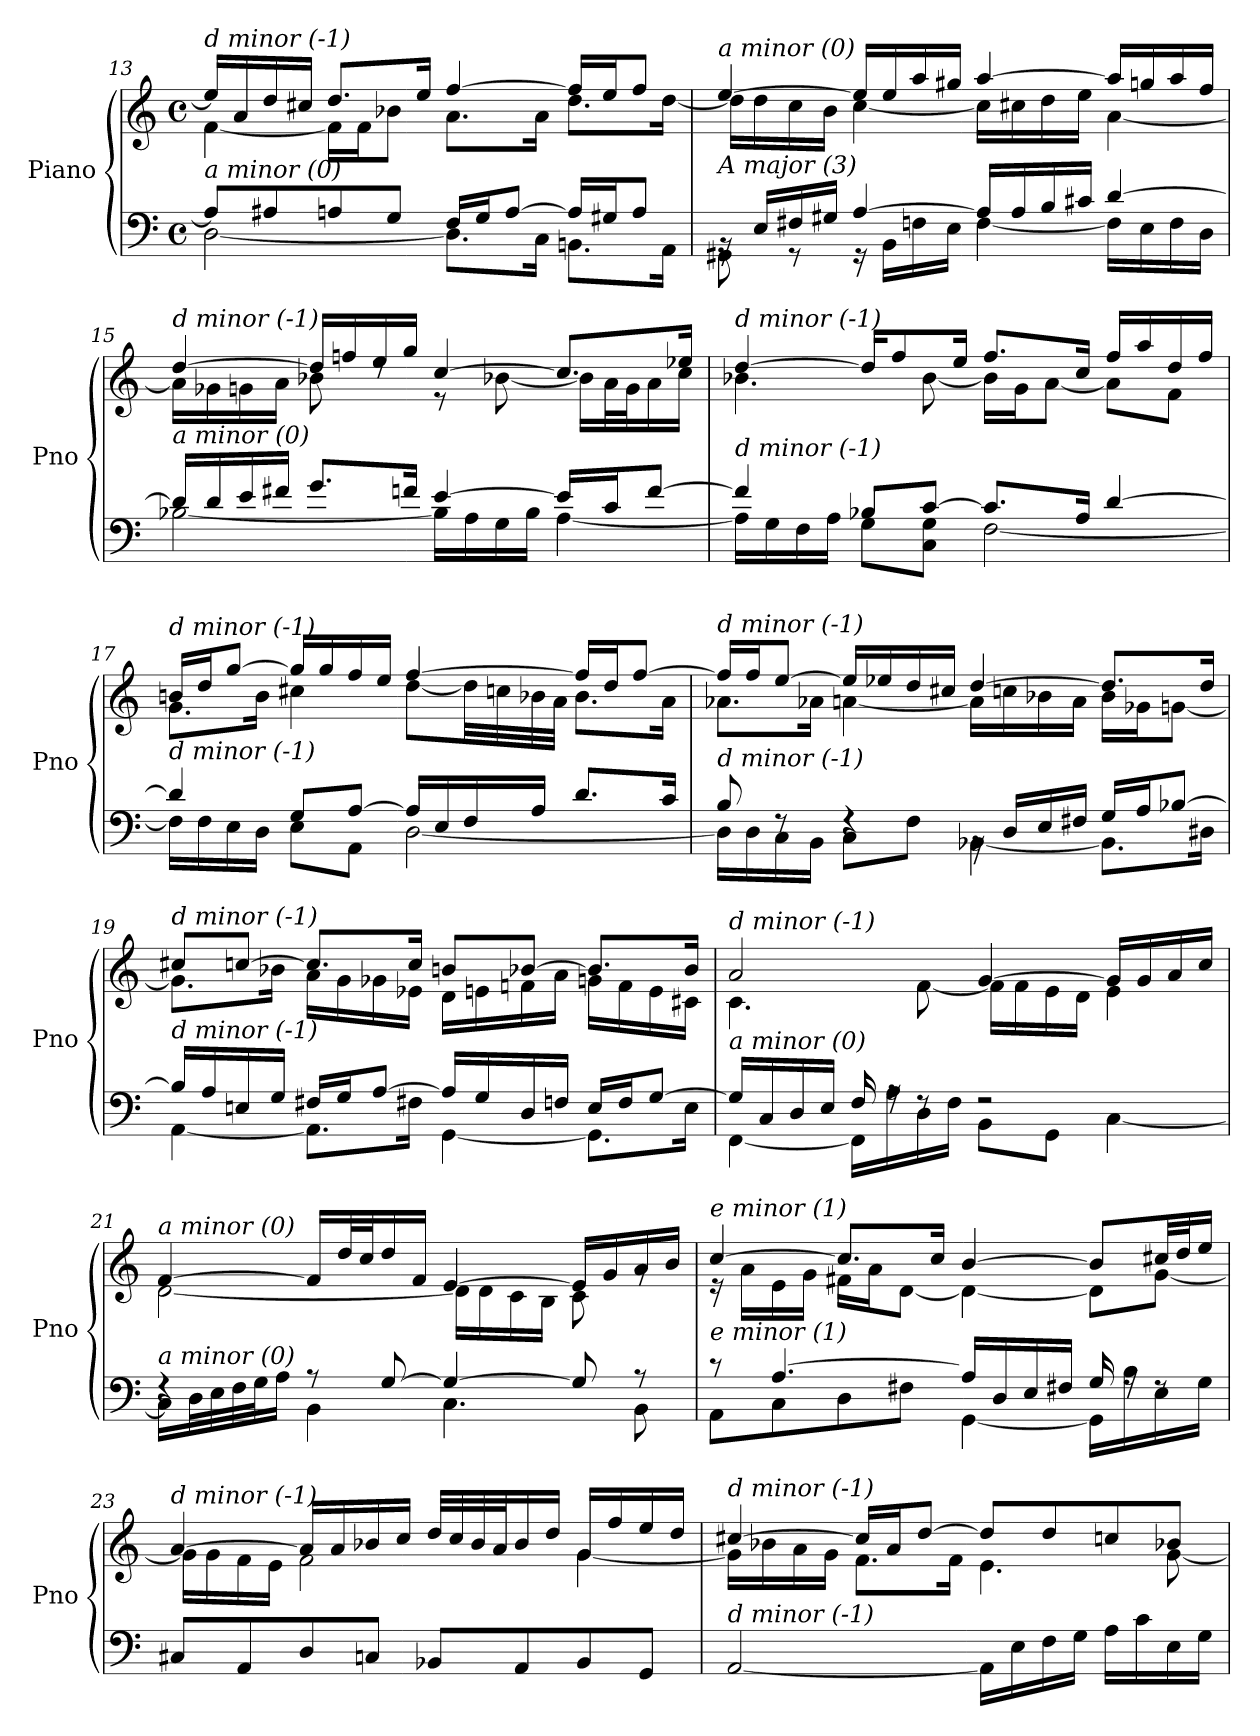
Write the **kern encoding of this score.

**kern	**kern
*part1	*part1
*staff2	*staff1
*I"Piano	*
*I'Pno	*
*clefF4	*clefG2
*k[]	*k[]
*M4/4	*M4/4
*met(c)	*met(c)
=13	=13
*^	*^
!	!	!LO:TX:i:t=d minor (-1)	!
!LO:TX:i:t=a minor (0)	!	!	!
8A/L]	[2D\	16ee/LL]	[4f\
.	.	16a/	.
8A#Xi/	.	16dd/	.
.	.	16cc#X/JJ	.
8A/	.	8.dd/L	16f\LL]
.	.	.	16f\J
8G/J	.	.	8b-X\J
.	.	16ee/Jk	.
16F/LL	8.D\L]	[4ff/	8.a\L
16G/J	.	.	.
[8A/J	.	.	.
.	16C\Jk	.	16a\Jk
16A/LL]	8.BBn\L	16ff/LL]	8.dd\L
16G#X/J	.	16ee/J	.
8A/J	.	8ff/J	.
.	16AA\Jk	.	[16dd\Jk
!!LO:LB:g=z	!!
=14	=14	=14	=14
!	!	!LO:TX:i:t=a minor (0)	!
!LO:TX:i:t=A major (3)	!	!	!
16rBB	8GG#X\	[4ee/	16dd\LL]
16E/LL	.	.	16dd\
16F#X/	8r	.	16cc\
16G#X/JJ	.	.	16b\JJ
[4A/	16r	16ee/LL]	[4cc\
.	16BB\LL	16ee/	.
.	16Fn\	16aa/	.
.	16E\JJ	16gg#X/JJ	.
16A/LL]	[4F\	[4aa/	16cc\LL]
16A/	.	.	16cc#X\
16B/	.	.	16dd\
16c#X/JJ	.	.	16ee\JJ
[4d/	16F\LL]	16aa/LL]	[4a\
.	16E\	16ggn/	.
.	16F\	16aa/	.
.	16D\JJ	16ff/JJ	.
=15	=15	=15	=15
!	!	!LO:TX:i:t=d minor (-1)	!
!LO:TX:i:t=a minor (0)	!	!	!
16d/LL]	[2B-X\	[4dd/	16a\LL]
16d/	.	.	16g-Xi\
16e/	.	.	16g\
16f#X/JJ	.	.	16a\JJ
8.g/L	.	16dd/LL]	8b-X\
.	.	16ffn/	.
.	.	16ee/	8rdd
16fn/Jk	.	16gg/JJ	.
[4e/	16B-\LL]	[4cc/	8r
.	16A\	.	.
.	16G\	.	[8b-X\
.	16B-\JJ	.	.
16e/LL]	[4A\	8.cc/L]	16b-\LL]
16c/J	.	.	32a\L
.	.	.	32g\J
[8f/J	.	.	16a\
.	.	16ee-X/Jk	16cc\JJ
!!LO:LB:g=z	!!
=16	=16	=16	=16
!	!	!LO:TX:i:t=d minor (-1)	!
!LO:TX:i:t=d minor (-1)	!	!	!
4f/]	16A\LL]	[4dd/	4.b-X\
.	16G\	.	.
.	16F\	.	.
.	16A\JJ	.	.
8B-X/L	8G\L	16dd/KL]	.
.	.	8ff/	.
[8c/J	8C\ 8G\J	.	[8b-\
.	.	16ee/Jk	.
8.c/L]	[2F\	8.ff/L	16b-\LL]
.	.	.	16g\J
.	.	.	[8a\J
16A/Jk	.	16cc/Jk	.
[4d/	.	16ff/LL	8a\L]
.	.	16aa/	.
.	.	16dd/	8f\J
.	.	16ff/JJ	.
=17	=17	=17	=17
!	!	!LO:TX:i:t=d minor (-1)	!
!LO:TX:i:t=d minor (-1)	!	!	!
4d/]	16F\LL]	16bn/LL	8.g\L
.	16F\	16dd/J	.
.	16E\	[8gg/J	.
.	16D\JJ	.	16b\Jk
8G/L	8E\L	16gg/LL]	4cc#X\
.	.	16gg/	.
[8A/J	8AA\J	16ff/	.
.	.	16ee/JJ	.
16A/LL]	[2D\	[4ff/	[8dd\L
16E/	.	.	.
16F/	.	.	32dd\LL]
.	.	.	32ccn\
16A/JJ	.	.	32b-X\
.	.	.	32a\JJJ
8.d/L	.	16ff/LL]	8.b-\L
.	.	16dd/J	.
.	.	[8ff/J	.
16c/Jk	.	.	16a\Jk
!!LO:LB:g=z	!!
=18	=18	=18	=18
!	!	!LO:TX:i:t=d minor (-1)	!
!LO:TX:i:t=d minor (-1)	!	!	!
8B/	16D\LL]	16ff/LL]	8.a-Xi\L
.	16D\	16ff/J	.
8rF	16C\	[8ee/J	.
.	16BB\JJ	.	16a-Xi\Jk
4rF	8C\L	16ee/LL]	[4a\
.	.	16ee-X/	.
.	8F\J	16dd/	.
.	.	16cc#X/JJ	.
16rBB	[4BB-X\	[4dd/	16a\LL]
16D/LL	.	.	16ccn\
16E/	.	.	16b-X\
16F#X/JJ	.	.	16a\JJ
16G/LL	8.BB-\L]	8.dd/L]	16b-\LL
16A/J	.	.	16g-Xi\J
[8B-X/J	.	.	[8gn\J
.	16D#Xi\Jk	16dd/Jk	.
=19	=19	=19	=19
!	!	!LO:TX:i:t=d minor (-1)	!
!LO:TX:i:t=d minor (-1)	!	!	!
16B-/LL]	[4AA\	8cc#X/L	8.g\L]
16A/	.	.	.
16En/	.	[8ccn/J	.
16G/JJ	.	.	16b-X\Jk
16F#X/LL	8.AA\L]	8.cc/L]	16a\LL
16G/J	.	.	16g\
[8A/J	.	.	16g-Xi\
.	16F#X\Jk	16cc/Jk	16e-X\JJ
16A/LL]	[4GG\	8bn/L	16d\LL
16G/	.	.	16en\
16D/	.	[8b-X/J	16fn\
16Fn/JJ	.	.	16a\JJ
16E/LL	8.GG\L]	8.b-/L]	16g\LL
16F/J	.	.	16f\
[8G/J	.	.	16e\
.	16E\Jk	16b-/Jk	16c#Xi\JJ
!!LO:LB:g=z	!!
=20	=20	=20	=20
!	!	!LO:TX:i:t=d minor (-1)	!
!LO:TX:i:t=a minor (0)	!	!	!
16G/LL]	[4FF\	2a/	4.c\
16C/	.	.	.
16D/	.	.	.
16E/JJ	.	.	.
16F/	16FF\LL]	.	.
16rA	16A\	.	.
8rF	16D\	.	[8f\
.	16F\JJ	.	.
2r	8BB\L	[4g/	16f\LL]
.	.	.	16f\
.	8GG\J	.	16e\
.	.	.	16d\JJ
.	[4C\	16g/LL]	4e\
.	.	16g/	.
.	.	16a/	.
.	.	16cc/JJ	.
=21	=21	=21	=21
!	!	!LO:TX:i:t=a minor (0)	!
!LO:TX:i:t=a minor (0)	!	!	!
4rF	16C\LL]	[4f/	[2d\
.	32D\L	.	.
.	32E\	.	.
.	32F\	.	.
.	32G\J	.	.
.	16A\JJ	.	.
8r	4BB\	16f/LL]	.
.	.	32dd/L	.
.	.	32cc/J	.
[8G/	.	16dd/	.
.	.	16f/JJ	.
4G/_	4.C\	[4e/	16d\LL]
.	.	.	16d\
.	.	.	16c\
.	.	.	16B\JJ
8G/]	.	16e/LL]	8c\
.	.	16g/	.
8r	8BB\	16a/	8rg
.	.	16b/JJ	.
!!LO:PB:g=z	!!
=22	=22	=22	=22
!	!	!LO:TX:i:t=e minor (1)	!
!LO:TX:i:t=e minor (1)	!	!	!
8r	8AA\L	[4cc/	16r
.	.	.	16a\LL
[4.A/	8C\	.	16e\
.	.	.	16g\JJ
.	8D\	8.cc/L]	16f#X\LL
.	.	.	16a\J
.	8F#X\J	.	[8d\J
.	.	16cc/Jk	.
16A/LL]	[4GG\	[4b/	4d\_
16D/	.	.	.
16E/	.	.	.
16F#X/JJ	.	.	.
16G/	16GG\LL]	8b/L]	8d\L]
16rA	16B\	.	.
8rF	16E\	32cc#X/LL	[8g\J
.	.	32dd/J	.
.	16G\JJ	16ee/JJ	.
=23	=23	=23	=23
!	!	!LO:TX:i:t=d minor (-1)	!
!LO:TX:i:t=d minor (-1)	!	!	!
*v	*v	*	*
8C#X/L	[4a/	16g\LL]
.	.	16g\
8AA/	.	16f\
.	.	16e\JJ
8D/	16a/LL]	2f\
.	16a/	.
8Cn/J	16b-X/	.
.	16cc/JJ	.
8BB-X/L	32dd/LLL	.
.	32cc/	.
.	32b-/	.
.	32a/J	.
8AA/	16b-/	.
.	16dd/JJ	.
8BB-/	16g/LL	[4g\
.	16ff/	.
8GG/J	16ee/	.
.	16dd/JJ	.
!!LO:LB:g=z	!!
=24	=24	=24
!	!LO:TX:i:t=d minor (-1)	!
!LO:TX:i:t=d minor (-1)	!	!
[2AA/	[4cc#X/	16g\LL]
.	.	16b-X\
.	.	16a\
.	.	16g\JJ
.	16cc#/LL]	8.f\L
.	16a/J	.
.	[8dd/J	.
.	.	16f\Jk
16AA\LL]	8dd/L]	4.e\
16E\	.	.
16F\	8dd/	.
16G\JJ	.	.
16A\LL	8ccn/	.
16c\	.	.
16E\	8b-X/J	[8g\
16G\JJ	.	.
*	*v	*v
=	=
*-	*-
